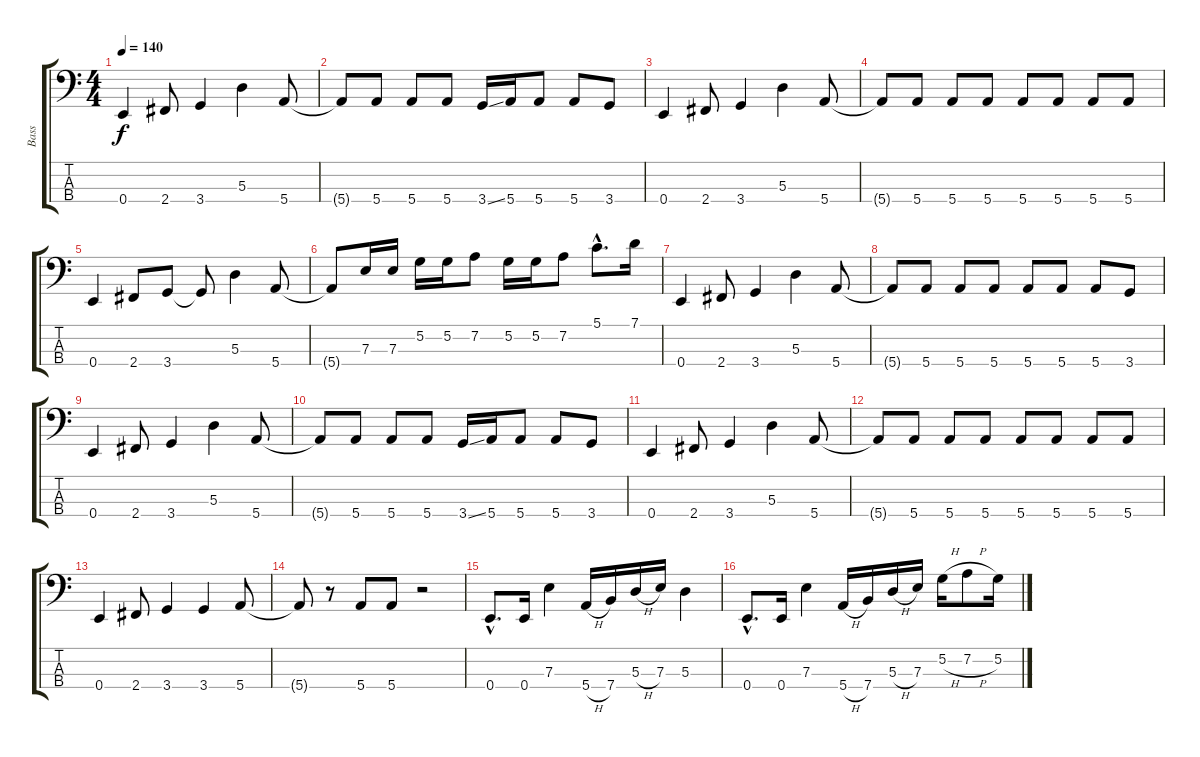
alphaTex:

\track ("Bass" "Bass") {instrument electricbassfinger}
\staff {score tabs}
\tuning (G2 D2 A1 E1) {hide}
\ts (4 4)
\tempo 140
\clef f4
\ks c
0.4.4{dy f} 2.4.8 3.4.4 5.3.4 5.4.8 |
5.4{t}.8 5.4.8 5.4.8 5.4.8 3.4{ss}.16 5.4.16 5.4.8 5.4.8 3.4.8 |
0.4.4 2.4.8 3.4.4 5.3.4 5.4.8 |
5.4{t}.8 5.4.8 5.4.8 5.4.8 5.4.8 5.4.8 5.4.8 5.4.8 |
0.4.4 2.4.8 3.4.8 3.4{t}.8 5.3.4 5.4.8 |
5.4{t}.8 7.3.16 7.3.16 5.2.16 5.2.16 7.2.8 5.2.16 5.2.16 7.2.8 5.1{hac}.8{d} 7.1.16 |
0.4.4 2.4.8 3.4.4 5.3.4 5.4.8 |
5.4{t}.8 5.4.8 5.4.8 5.4.8 5.4.8 5.4.8 5.4.8 3.4.8 |
0.4.4 2.4.8 3.4.4 5.3.4 5.4.8 |
5.4{t}.8 5.4.8 5.4.8 5.4.8 3.4{ss}.16 5.4.16 5.4.8 5.4.8 3.4.8 |
0.4.4 2.4.8 3.4.4 5.3.4 5.4.8 |
5.4{t}.8 5.4.8 5.4.8 5.4.8 5.4.8 5.4.8 5.4.8 5.4.8 |
0.4.4 2.4.8 3.4.4 3.4.4 5.4.8 |
5.4{t}.8 r.8 5.4.8 5.4.8 r.2 |
0.4{hac}.8{d} 0.4.16 7.3.4 5.4{h}.16 7.4.16 5.3{h}.16 7.3.16 5.3.4 |
0.4{hac}.8{d} 0.4.16 7.3.4 5.4{h}.16 7.4.16 5.3{h}.16 7.3.16 5.2{h}.16 7.2{h}.8 5.2.16
